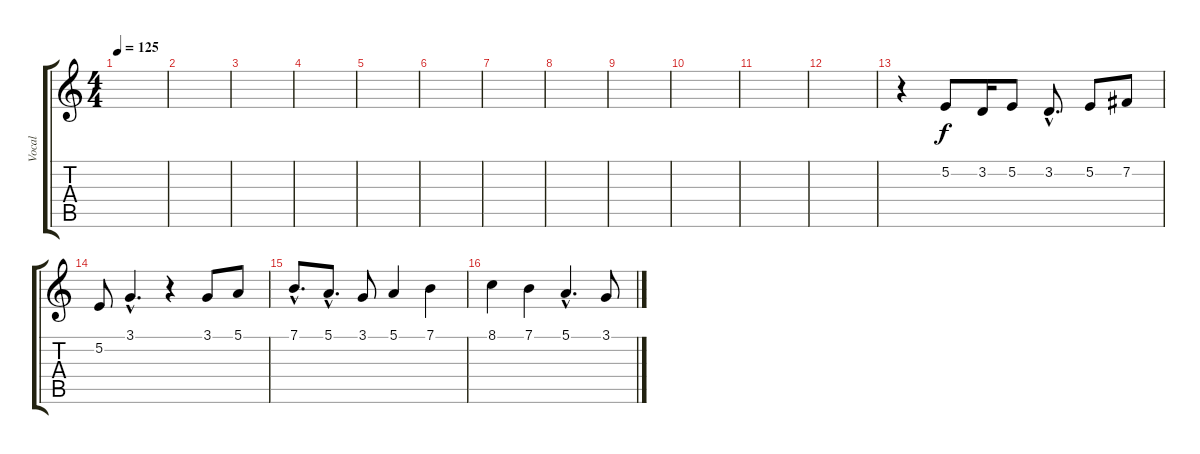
\track ("Vocal" "Vocal") {instrument lead6voice}
\staff {score tabs}
\tuning (E4 B3 G3 D3 A2 E2) {hide}
\ts (4 4)
\tempo 125
\clef g2
\ks c
|
|
|
|
|
|
|
|
|
|
|
|
r.4 5.2.8 3.2.16 5.2.8 3.2{hac}.8{d} 5.2.8 7.2.8 |
5.2.8 3.1{hac}.4{d} r.4 3.1.8 5.1.8 |
7.1{hac}.8{d} 5.1{hac}.8{d} 3.1.8 5.1.4 7.1.4 |
8.1.4 7.1.4 5.1{hac}.4{d} 3.1.8
